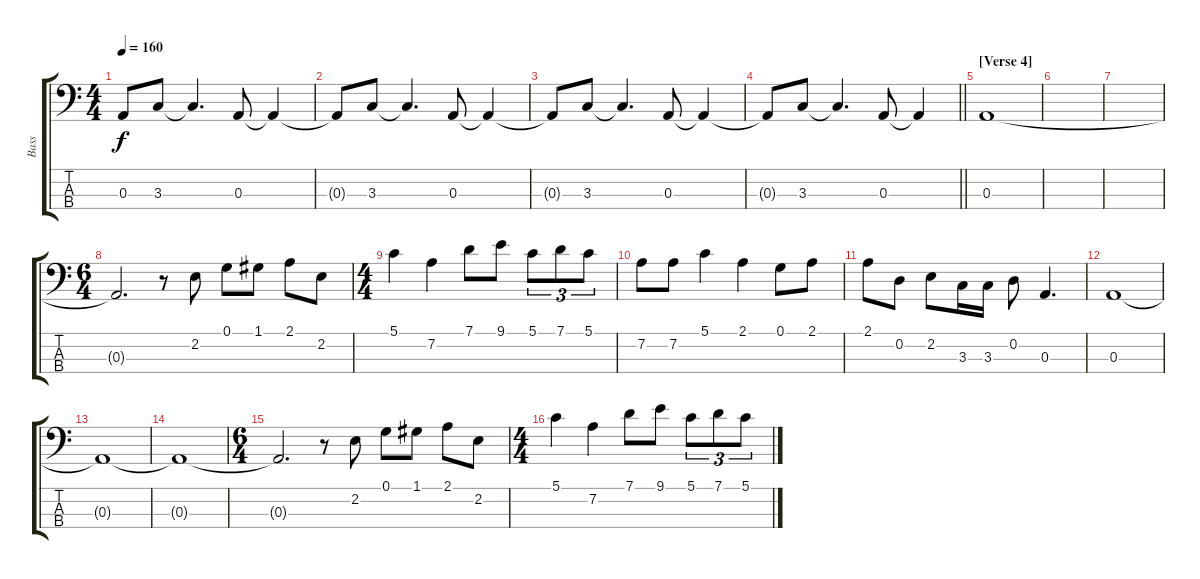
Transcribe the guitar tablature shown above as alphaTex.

\track ("Bass" "Bass") {instrument electricbassfinger}
\staff {score tabs}
\tuning (G2 D2 A1 E1) {hide}
\ts (4 4)
\tempo 160
\clef f4
\ks c
0.3{t}.8{dy f} 3.3.8 3.3{t}.4{d} 0.3.8 0.3{t}.4 |
0.3{t}.8 3.3.8 3.3{t}.4{d} 0.3.8 0.3{t}.4 |
0.3{t}.8 3.3.8 3.3{t}.4{d} 0.3.8 0.3{t}.4 |
\barLineRight lightlight
0.3{t}.8 3.3.8 3.3{t}.4{d} 0.3.8 0.3{t}.4 |
\section ("" "[Verse 4]")
0.3.1 |
|
|
\ts (6 4)
0.3{t}.2{d} r.8 2.2.8 0.1.8 1.1.8 2.1.8 2.2.8 |
\ts (4 4)
5.1.4 7.2.4 7.1.8 9.1.8 5.1.8{tu (3 2)} 7.1.8{tu (3 2)} 5.1.8{tu (3 2)} |
7.2.8 7.2.8 5.1.4 2.1.4 0.1.8 2.1.8 |
2.1.8 0.2.8 2.2.8 3.3.16 3.3.16 0.2.8 0.3.4{d} |
0.3.1 |
0.3{t}.1 |
0.3{t}.1 |
\ts (6 4)
0.3{t}.2{d} r.8 2.2.8 0.1.8 1.1.8 2.1.8 2.2.8 |
\ts (4 4)
5.1.4 7.2.4 7.1.8 9.1.8 5.1.8{tu (3 2)} 7.1.8{tu (3 2)} 5.1.8{tu (3 2)}
